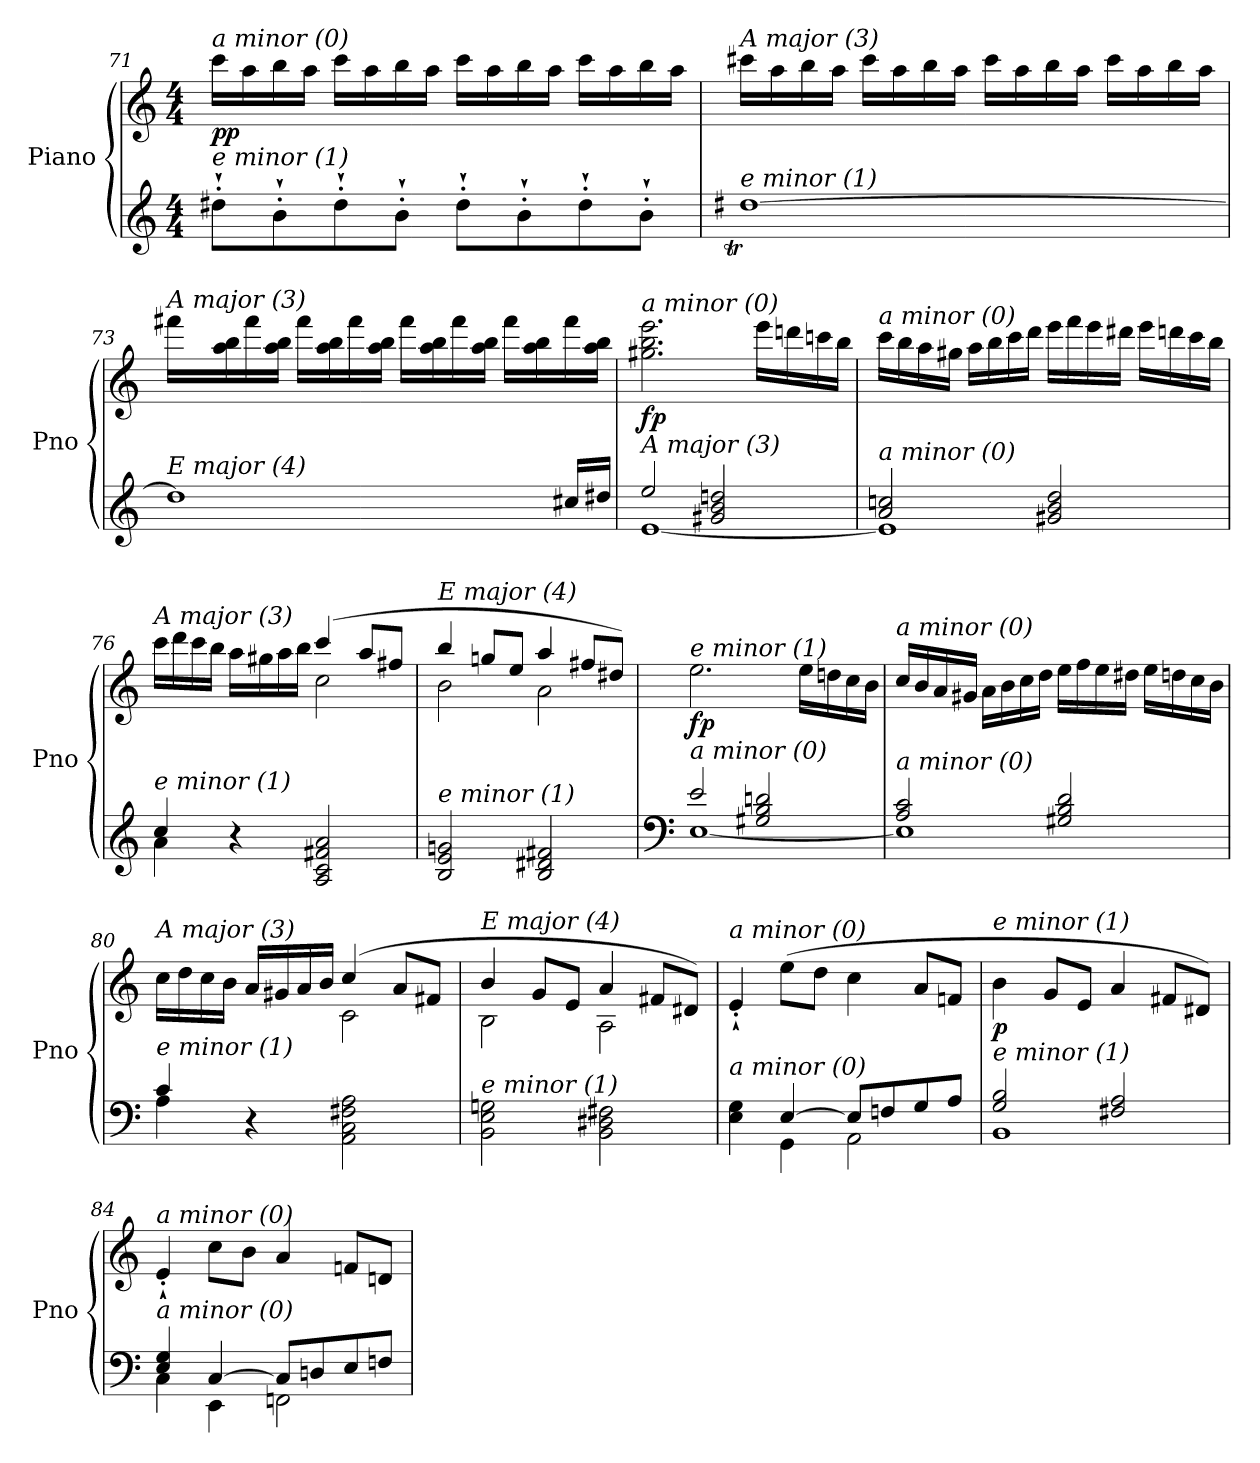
**kern	**kern	**dynam
*part1	*part1	*part1
*staff2	*staff1	*staff1/2
*I"Piano	*	*
*I'Pno	*	*
*clefG2	*clefG2	*
*k[]	*k[]	*
*M4/4	*M4/4	*
=71	=71	=71
!	!LO:TX:i:t=a minor (0)	!
!LO:TX:i:t=e minor (1)	!	!
!	!	!LO:DY:b
8dd#X`'\L	16ccc\LL	pp
.	16aa\	.
8b`'\	16bb\	.
.	16aa\JJ	.
8dd#`'\	16ccc\LL	.
.	16aa\	.
8b`'\J	16bb\	.
.	16aa\JJ	.
8dd#`'\L	16ccc\LL	.
.	16aa\	.
8b`'\	16bb\	.
.	16aa\JJ	.
8dd#`'\	16ccc\LL	.
.	16aa\	.
8b`'\J	16bb\	.
.	16aa\JJ	.
!!LO:LB:g=z
=72	=72	=72
*^	*	*
!	!	!LO:TX:i:t=A major (3)	!
!LO:TX:i:t=e minor (1)	!	!	!
!	!	!	!LO:DY:b
[1dd#X	16dd#tyy	16ccc#X\LL	other-dynamics
.	16eeyy	16aa\	.
.	16dd#yy	16bb\	.
.	16eeyy	16aa\JJ	.
.	16dd#yy	16ccc#\LL	.
.	16eeyy	16aa\	.
.	16dd#yy	16bb\	.
.	16eeyy	16aa\JJ	.
.	16dd#yy	16ccc#\LL	.
.	16eeyy	16aa\	.
.	16dd#yy	16bb\	.
.	16eeyy	16aa\JJ	.
.	16dd#yy	16ccc#\LL	.
.	16eeyy	16aa\	.
.	16dd#yy	16bb\	.
.	16eeyy	16aa\JJ	.
=73	=73	=73	=73
!	!	!LO:TX:i:t=A major (3)	!
!LO:TX:i:t=E major (4)	!	!	!
1dd#]	16dd#Xyy	16fff#X\LL	.
.	16eeyy	16aa\ 16bb\	.
.	16dd#yy	16fff#\	.
.	16eeyy	16aa\ 16bb\JJ	.
.	16dd#yy	16fff#\LL	.
.	16eeyy	16aa\ 16bb\	.
.	16dd#yy	16fff#\	.
.	16eeyy	16aa\ 16bb\JJ	.
.	16dd#yy	16fff#\LL	.
.	16eeyy	16aa\ 16bb\	.
.	16dd#yy	16fff#\	.
.	16eeyy	16aa\ 16bb\JJ	.
.	16dd#yy	16fff#\LL	.
.	16eeyy	16aa\ 16bb\	.
.	16cc#X/LL	16fff#\	.
.	16dd#X/JJ	16aa\ 16bb\JJ	.
!!LO:LB:g=z
=74	=74	=74	=74
!	!	!LO:TX:i:t=a minor (0)	!
!LO:TX:i:t=A major (3)	!	!	!
!	!	!	!LO:DY:b
2ee/	[1e	2.gg#X\ 2.bb\ 2.eee\	fp
2g#X/ 2b/ 2ddn/	.	.	.
.	.	16eee\LL	.
.	.	16dddn\	.
.	.	16cccn\	.
.	.	16bb\JJ	.
=75	=75	=75	=75
!	!	!LO:TX:i:t=a minor (0)	!
!LO:TX:i:t=a minor (0)	!	!	!
2a/ 2ccn/	1e]	16ccc\LL	.
.	.	16bb\	.
.	.	16aa\	.
.	.	16gg#X\JJ	.
.	.	16aa\LL	.
.	.	16bb\	.
.	.	16ccc\	.
.	.	16ddd\JJ	.
2g#X/ 2b/ 2dd/	.	16eee\LL	.
.	.	16fff\	.
.	.	16eee\	.
.	.	16ddd#X\JJ	.
.	.	16eee\LL	.
.	.	16dddn\	.
.	.	16ccc\	.
.	.	16bb\JJ	.
=76	=76	=76	=76
*	*^	*^	*
*	*	*	*	*^	*
!	!	!	!LO:TX:i:t=A major (3)	!	!	!
!LO:TX:i:t=e minor (1)	!	!	!	!	!	!
2ryy	4cc/	4a\	16ccc\LL	2ryy	4ryy	.
.	.	.	16ddd\	.	.	.
.	.	.	16ccc\	.	.	.
.	.	.	16bb\JJ	.	.	.
.	4r	2.ryy	16aa\LL	.	2.ryy	.
.	.	.	16gg#X\	.	.	.
.	.	.	16aa\	.	.	.
.	.	.	16bb\JJ	.	.	.
2ryy	2A/ 2c/ 2f#X/ 2a/	.	(4ccc/	2cc\	.	.
.	.	.	8aa/L	.	.	.
.	.	.	8ff#X/J	.	.	.
*v	*v	*v	*	*	*	*
*	*	*v	*v	*
!!LO:PB:g=z
=77	=77	=77	=77
!	!LO:TX:i:t=E major (4)	!	!
!LO:TX:i:t=e minor (1)	!	!	!
2B/ 2e/ 2gn/	4bb/	2b\	.
.	8ggn/L	.	.
.	8ee/J	.	.
2B/ 2d#X/ 2f#X/	4aa/	2a\	.
.	8ff#X/L	.	.
.	8dd#X/J)	.	.
*	*v	*v	*
=78	=78	=78
*clefF4	*	*
*^	*	*
!	!	!LO:TX:i:t=e minor (1)	!
!LO:TX:i:t=a minor (0)	!	!	!
!	!	!	!LO:DY:b
2e/	[1E	2.ee\	fp
2G#X/ 2B/ 2dn/	.	.	.
.	.	16ee\LL	.
.	.	16ddn\	.
.	.	16cc\	.
.	.	16b\JJ	.
=79	=79	=79	=79
!	!	!LO:TX:i:t=a minor (0)	!
!LO:TX:i:t=a minor (0)	!	!	!
2A/ 2c/	1E]	16cc/LL	.
.	.	16b/	.
.	.	16a/	.
.	.	16g#X/JJ	.
.	.	16a\LL	.
.	.	16b\	.
.	.	16cc\	.
.	.	16dd\JJ	.
2G#X/ 2B/ 2d/	.	16ee\LL	.
.	.	16ff\	.
.	.	16ee\	.
.	.	16dd#X\JJ	.
.	.	16ee\LL	.
.	.	16ddn\	.
.	.	16cc\	.
.	.	16b\JJ	.
=80	=80	=80	=80
*	*^	*^	*
*	*	*	*	*^	*
!	!	!	!LO:TX:i:t=A major (3)	!	!	!
!LO:TX:i:t=e minor (1)	!	!	!	!	!	!
2ryy	4c/	4A\	16cc\LL	2ryy	4ryy	.
.	.	.	16dd\	.	.	.
.	.	.	16cc\	.	.	.
.	.	.	16b\JJ	.	.	.
.	4r	2.ryy	16a/LL	.	2.ryy	.
.	.	.	16g#X/	.	.	.
.	.	.	16a/	.	.	.
.	.	.	16b/JJ	.	.	.
2ryy	2AA\ 2C\ 2F#X\ 2A\	.	(4cc/	2c\	.	.
.	.	.	8a/L	.	.	.
.	.	.	8f#X/J	.	.	.
*v	*v	*v	*	*	*	*
*	*	*v	*v	*
!!LO:LB:g=z
=81	=81	=81	=81
!	!LO:TX:i:t=E major (4)	!	!
!LO:TX:i:t=e minor (1)	!	!	!
2BB\ 2E\ 2Gn\	4b/	2B\	.
.	8g/L	.	.
.	8e/J	.	.
2BB\ 2D#X\ 2F#X\	4a/	2A\	.
.	8f#X/L	.	.
.	8d#X/J)	.	.
=82	=82	=82	=82
*^	*	*	*
!	!	!LO:TX:i:t=a minor (0)	!	!
!LO:TX:i:t=a minor (0)	!	!	!	!
4E\ 4G\	4ryy	4e`'/	4ryy	.
!	!	!	!	!LO:DY:b
[4E/	4GG\	(8ee\L	2.ryy	other-dynamics
.	.	8dd\J	.	.
8E/L]	2AA\	4cc\	.	.
8Fn/	.	.	.	.
8G/	.	8a/L	.	.
8A/J	.	8fn/J	.	.
*	*	*v	*v	*
=83	=83	=83	=83
!	!	!LO:TX:i:t=e minor (1)	!
!LO:TX:i:t=e minor (1)	!	!	!
!	!	!	!LO:DY:b
2G/ 2B/	1BB	4b\	p
.	.	8g/L	.
.	.	8e/J	.
2F#X/ 2A/	.	4a/	.
.	.	8f#X/L	.
.	.	8d#X/J)	.
=84	=84	=84	=84
!	!	!LO:TX:i:t=a minor (0)	!
!LO:TX:i:t=a minor (0)	!	!	!
!	!	!	!LO:DY:b
4E/ 4G/	4C\	4e`'/	other-dynamics
[4C/	4EE\	8cc\L	.
.	.	8b\J	.
8C/L]	2FFn\	4a/	.
8Dn/	.	.	.
8E/	.	8fn/L	.
8Fn/J	.	8dn/J	.
*v	*v	*	*
=	=	=
*-	*-	*-
